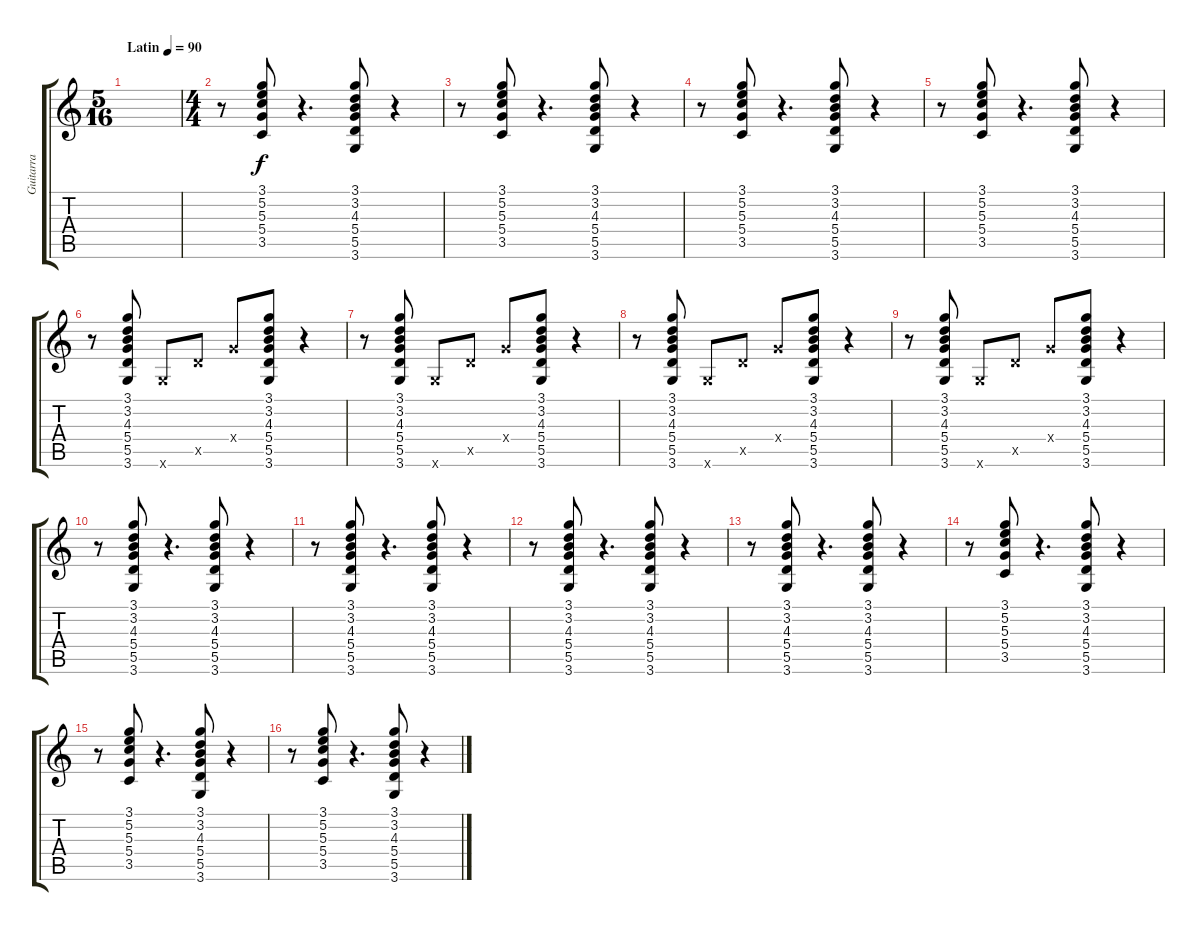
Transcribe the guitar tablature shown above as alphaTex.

\track ("Guitarra" "Guitarra") {instrument electricguitarclean}
\staff {score tabs}
\tuning (E4 B3 G3 D3 A2 E2) {hide}
\ts (5 16)
\tempo (90 "Latin")
\clef g2
\ks c
|
\ts (4 4)
r.8 (3.1 5.2 5.3 5.4 3.5).8 r.4{d} (3.1 3.2 4.3 5.4 5.5 3.6).8 r.4 |
r.8 (3.1 5.2 5.3 5.4 3.5).8 r.4{d} (3.1 3.2 4.3 5.4 5.5 3.6).8 r.4 |
r.8 (3.1 5.2 5.3 5.4 3.5).8 r.4{d} (3.1 3.2 4.3 5.4 5.5 3.6).8 r.4 |
r.8 (3.1 5.2 5.3 5.4 3.5).8 r.4{d} (3.1 3.2 4.3 5.4 5.5 3.6).8 r.4 |
r.8 (3.1 3.2 4.3 5.4 5.5 3.6).8 3.6{x}.8 5.5{x}.8 5.4{x}.8 (3.1 3.2 4.3 5.4 5.5 3.6).8 r.4 |
r.8 (3.1 3.2 4.3 5.4 5.5 3.6).8 3.6{x}.8 5.5{x}.8 5.4{x}.8 (3.1 3.2 4.3 5.4 5.5 3.6).8 r.4 |
r.8 (3.1 3.2 4.3 5.4 5.5 3.6).8 3.6{x}.8 5.5{x}.8 5.4{x}.8 (3.1 3.2 4.3 5.4 5.5 3.6).8 r.4 |
r.8 (3.1 3.2 4.3 5.4 5.5 3.6).8 3.6{x}.8 5.5{x}.8 5.4{x}.8 (3.1 3.2 4.3 5.4 5.5 3.6).8 r.4 |
r.8 (3.1 3.2 4.3 5.4 5.5 3.6).8 r.4{d} (3.1 3.2 4.3 5.4 5.5 3.6).8 r.4 |
r.8 (3.1 3.2 4.3 5.4 5.5 3.6).8 r.4{d} (3.1 3.2 4.3 5.4 5.5 3.6).8 r.4 |
r.8 (3.1 3.2 4.3 5.4 5.5 3.6).8 r.4{d} (3.1 3.2 4.3 5.4 5.5 3.6).8 r.4 |
r.8 (3.1 3.2 4.3 5.4 5.5 3.6).8 r.4{d} (3.1 3.2 4.3 5.4 5.5 3.6).8 r.4 |
r.8 (3.1 5.2 5.3 5.4 3.5).8 r.4{d} (3.1 3.2 4.3 5.4 5.5 3.6).8 r.4 |
r.8 (3.1 5.2 5.3 5.4 3.5).8 r.4{d} (3.1 3.2 4.3 5.4 5.5 3.6).8 r.4 |
r.8 (3.1 5.2 5.3 5.4 3.5).8 r.4{d} (3.1 3.2 4.3 5.4 5.5 3.6).8 r.4
